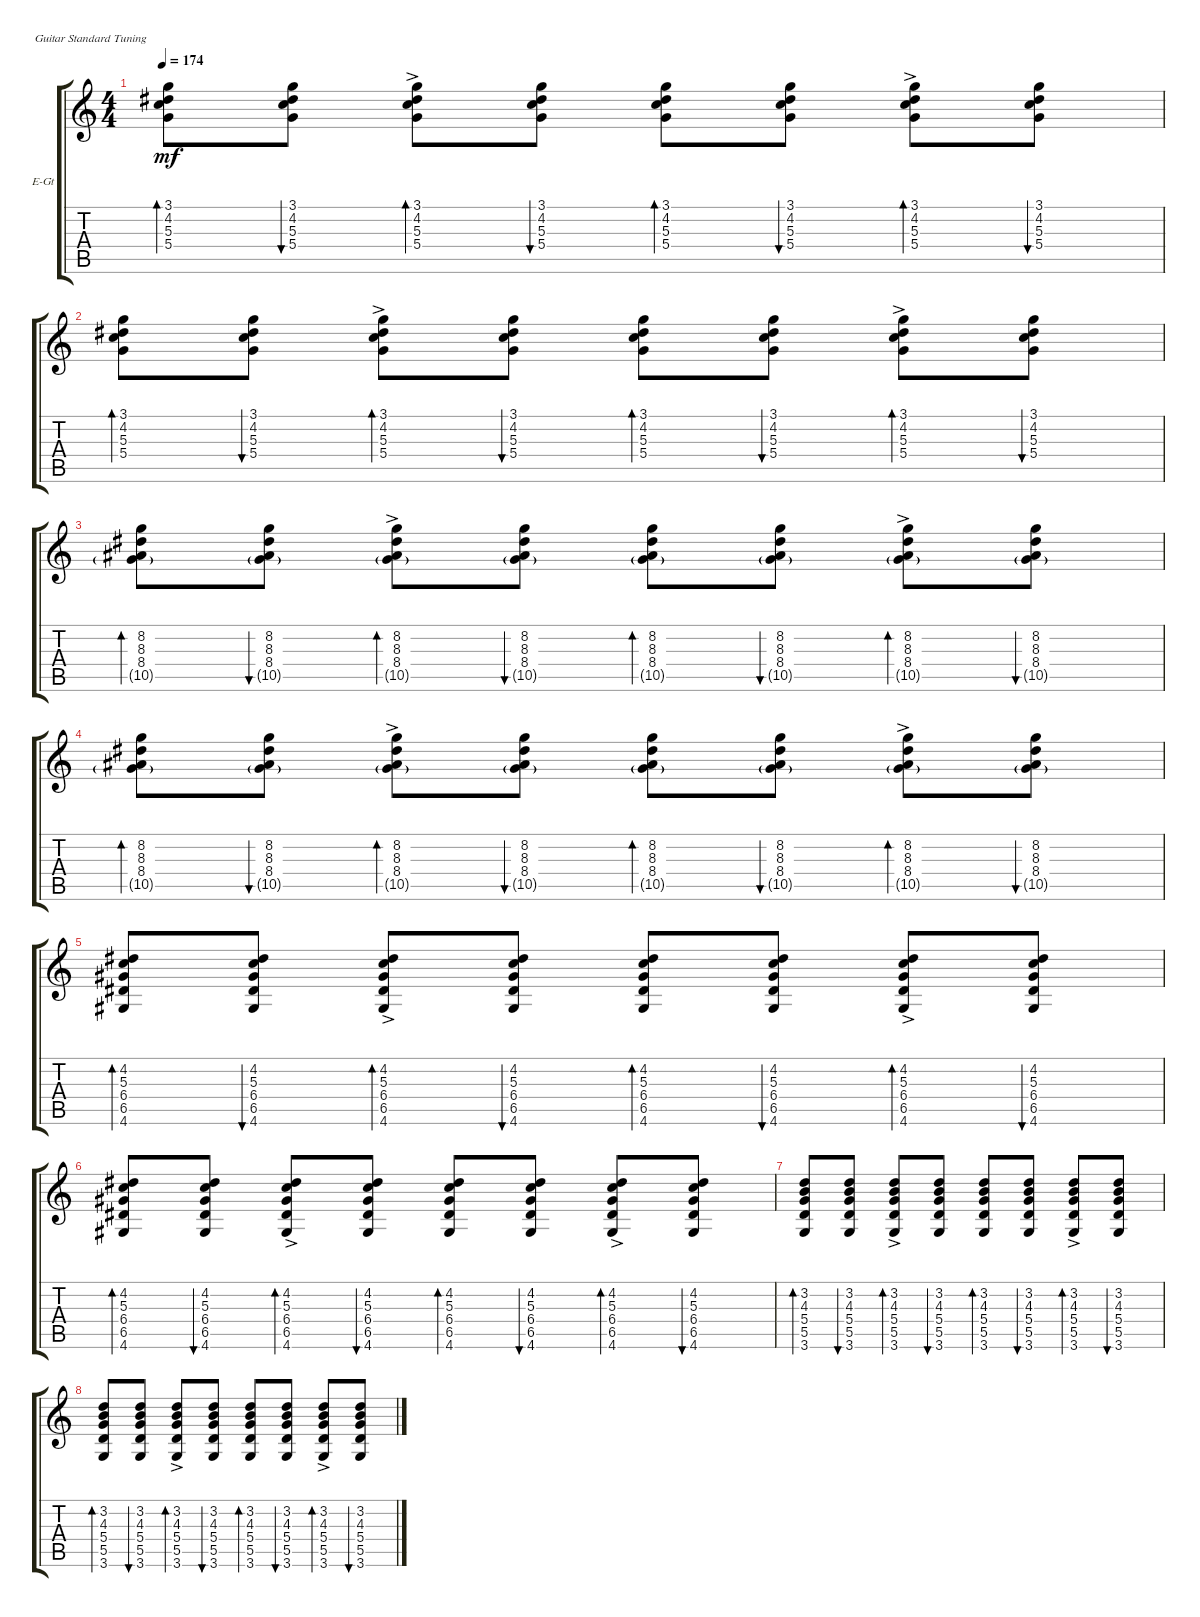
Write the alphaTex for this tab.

\defaultSystemsLayout 4
\bracketExtendMode groupsimilarinstruments
\firstSystemTrackNameOrientation horizontal
\otherSystemsTrackNameOrientation horizontal
\track ("Electric Guitar" "E-Gt") {instrument electricguitarclean}
\staff {score tabs}
\tuning (E4 B3 G3 D3 A2 E2)
\ts (4 4)
\tempo 174
\clef g2
\ks c
(3.1 4.2 5.3 5.4).8{bd 49 lyrics (0 "") lyrics (1 "") lyrics (2 "") lyrics (3 "") lyrics (4 "") dy mf} (3.1 4.2 5.3 5.4).8{bu 48 lyrics (0 "") lyrics (1 "") lyrics (2 "") lyrics (3 "") lyrics (4 "")} (3.1{ac} 4.2{ac} 5.3{ac} 5.4{ac}).8{bd 49 lyrics (0 "") lyrics (1 "") lyrics (2 "") lyrics (3 "") lyrics (4 "")} (3.1 4.2 5.3 5.4).8{bu 48 lyrics (0 "") lyrics (1 "") lyrics (2 "") lyrics (3 "") lyrics (4 "")} (3.1 4.2 5.3 5.4).8{bd 49 lyrics (0 "") lyrics (1 "") lyrics (2 "") lyrics (3 "") lyrics (4 "")} (3.1 4.2 5.3 5.4).8{bu 48 lyrics (0 "") lyrics (1 "") lyrics (2 "") lyrics (3 "") lyrics (4 "")} (3.1{ac} 4.2{ac} 5.3{ac} 5.4{ac}).8{bd 49 lyrics (0 "") lyrics (1 "") lyrics (2 "") lyrics (3 "") lyrics (4 "")} (3.1 4.2 5.3 5.4).8{bu 48 lyrics (0 "") lyrics (1 "") lyrics (2 "") lyrics (3 "") lyrics (4 "")} |
(3.1 4.2 5.3 5.4).8{bd 49 lyrics (0 "") lyrics (1 "") lyrics (2 "") lyrics (3 "") lyrics (4 "")} (3.1 4.2 5.3 5.4).8{bu 48 lyrics (0 "") lyrics (1 "") lyrics (2 "") lyrics (3 "") lyrics (4 "")} (3.1{ac} 4.2{ac} 5.3{ac} 5.4{ac}).8{bd 49 lyrics (0 "") lyrics (1 "") lyrics (2 "") lyrics (3 "") lyrics (4 "")} (3.1 4.2 5.3 5.4).8{bu 48 lyrics (0 "") lyrics (1 "") lyrics (2 "") lyrics (3 "") lyrics (4 "")} (3.1 4.2 5.3 5.4).8{bd 49 lyrics (0 "") lyrics (1 "") lyrics (2 "") lyrics (3 "") lyrics (4 "")} (3.1 4.2 5.3 5.4).8{bu 48 lyrics (0 "") lyrics (1 "") lyrics (2 "") lyrics (3 "") lyrics (4 "")} (3.1{ac} 4.2{ac} 5.3{ac} 5.4{ac}).8{bd 49 lyrics (0 "") lyrics (1 "") lyrics (2 "") lyrics (3 "") lyrics (4 "")} (3.1 4.2 5.3 5.4).8{bu 48 lyrics (0 "") lyrics (1 "") lyrics (2 "") lyrics (3 "") lyrics (4 "")} |
(10.5{g} 8.4 8.3 8.2).8{bd 47 lyrics (0 "") lyrics (1 "") lyrics (2 "") lyrics (3 "") lyrics (4 "")} (10.5{g} 8.4 8.3 8.2).8{bu 46 lyrics (0 "") lyrics (1 "") lyrics (2 "") lyrics (3 "") lyrics (4 "")} (10.5{g} 8.4{ac} 8.3{ac} 8.2{ac}).8{bd 47 lyrics (0 "") lyrics (1 "") lyrics (2 "") lyrics (3 "") lyrics (4 "")} (10.5{g} 8.4 8.3 8.2).8{bu 46 lyrics (0 "") lyrics (1 "") lyrics (2 "") lyrics (3 "") lyrics (4 "")} (10.5{g} 8.4 8.3 8.2).8{bd 47 lyrics (0 "") lyrics (1 "") lyrics (2 "") lyrics (3 "") lyrics (4 "")} (10.5{g} 8.4 8.3 8.2).8{bu 46 lyrics (0 "") lyrics (1 "") lyrics (2 "") lyrics (3 "") lyrics (4 "")} (10.5{g} 8.4{ac} 8.3{ac} 8.2{ac}).8{bd 47 lyrics (0 "") lyrics (1 "") lyrics (2 "") lyrics (3 "") lyrics (4 "")} (10.5{g} 8.4 8.3 8.2).8{bu 46 lyrics (0 "") lyrics (1 "") lyrics (2 "") lyrics (3 "") lyrics (4 "")} |
(10.5{g} 8.4 8.3 8.2).8{bd 47 lyrics (0 "") lyrics (1 "") lyrics (2 "") lyrics (3 "") lyrics (4 "")} (10.5{g} 8.4 8.3 8.2).8{bu 46 lyrics (0 "") lyrics (1 "") lyrics (2 "") lyrics (3 "") lyrics (4 "")} (10.5{g} 8.4{ac} 8.3{ac} 8.2{ac}).8{bd 47 lyrics (0 "") lyrics (1 "") lyrics (2 "") lyrics (3 "") lyrics (4 "")} (10.5{g} 8.4 8.3 8.2).8{bu 46 lyrics (0 "") lyrics (1 "") lyrics (2 "") lyrics (3 "") lyrics (4 "")} (10.5{g} 8.4 8.3 8.2).8{bd 47 lyrics (0 "") lyrics (1 "") lyrics (2 "") lyrics (3 "") lyrics (4 "")} (10.5{g} 8.4 8.3 8.2).8{bu 46 lyrics (0 "") lyrics (1 "") lyrics (2 "") lyrics (3 "") lyrics (4 "")} (10.5{g} 8.4{ac} 8.3{ac} 8.2{ac}).8{bd 47 lyrics (0 "") lyrics (1 "") lyrics (2 "") lyrics (3 "") lyrics (4 "")} (10.5{g} 8.4 8.3 8.2).8{bu 46 lyrics (0 "") lyrics (1 "") lyrics (2 "") lyrics (3 "") lyrics (4 "")} |
(4.2 5.3 6.4 4.6 6.5).8{bd 49 lyrics (0 "") lyrics (1 "") lyrics (2 "") lyrics (3 "") lyrics (4 "")} (4.2 5.3 6.4 6.5 4.6).8{bu 48 lyrics (0 "") lyrics (1 "") lyrics (2 "") lyrics (3 "") lyrics (4 "")} (4.2{ac} 5.3{ac} 6.4{ac} 6.5 4.6).8{bd 49 lyrics (0 "") lyrics (1 "") lyrics (2 "") lyrics (3 "") lyrics (4 "")} (4.2 5.3 6.4 6.5 4.6).8{bu 48 lyrics (0 "") lyrics (1 "") lyrics (2 "") lyrics (3 "") lyrics (4 "")} (4.2 5.3 6.4 4.6 6.5).8{bd 49 lyrics (0 "") lyrics (1 "") lyrics (2 "") lyrics (3 "") lyrics (4 "")} (4.2 5.3 6.4 6.5 4.6).8{bu 48 lyrics (0 "") lyrics (1 "") lyrics (2 "") lyrics (3 "") lyrics (4 "")} (4.2{ac} 5.3{ac} 6.4{ac} 6.5 4.6).8{bd 49 lyrics (0 "") lyrics (1 "") lyrics (2 "") lyrics (3 "") lyrics (4 "")} (4.2 5.3 6.4 6.5 4.6).8{bu 48 lyrics (0 "") lyrics (1 "") lyrics (2 "") lyrics (3 "") lyrics (4 "")} |
(4.2 5.3 6.4 4.6 6.5).8{bd 49 lyrics (0 "") lyrics (1 "") lyrics (2 "") lyrics (3 "") lyrics (4 "")} (4.2 5.3 6.4 6.5 4.6).8{bu 48 lyrics (0 "") lyrics (1 "") lyrics (2 "") lyrics (3 "") lyrics (4 "")} (4.2{ac} 5.3{ac} 6.4{ac} 6.5 4.6).8{bd 49 lyrics (0 "") lyrics (1 "") lyrics (2 "") lyrics (3 "") lyrics (4 "")} (4.2 5.3 6.4 6.5 4.6).8{bu 48 lyrics (0 "") lyrics (1 "") lyrics (2 "") lyrics (3 "") lyrics (4 "")} (4.2 5.3 6.4 4.6 6.5).8{bd 49 lyrics (0 "") lyrics (1 "") lyrics (2 "") lyrics (3 "") lyrics (4 "")} (4.2 5.3 6.4 6.5 4.6).8{bu 48 lyrics (0 "") lyrics (1 "") lyrics (2 "") lyrics (3 "") lyrics (4 "")} (4.2{ac} 5.3{ac} 6.4{ac} 6.5 4.6).8{bd 49 lyrics (0 "") lyrics (1 "") lyrics (2 "") lyrics (3 "") lyrics (4 "")} (4.2 5.3 6.4 6.5 4.6).8{bu 48 lyrics (0 "") lyrics (1 "") lyrics (2 "") lyrics (3 "") lyrics (4 "")} |
(3.2 4.3 5.4 3.6 5.5).8{bd 49 lyrics (0 "") lyrics (1 "") lyrics (2 "") lyrics (3 "") lyrics (4 "")} (3.2 4.3 5.4 5.5 3.6).8{bu 48 lyrics (0 "") lyrics (1 "") lyrics (2 "") lyrics (3 "") lyrics (4 "")} (3.2{ac} 4.3{ac} 5.4{ac} 5.5 3.6).8{bd 49 lyrics (0 "") lyrics (1 "") lyrics (2 "") lyrics (3 "") lyrics (4 "")} (3.2 4.3 5.4 5.5 3.6).8{bu 48 lyrics (0 "") lyrics (1 "") lyrics (2 "") lyrics (3 "") lyrics (4 "")} (3.2 4.3 5.4 3.6 5.5).8{bd 49 lyrics (0 "") lyrics (1 "") lyrics (2 "") lyrics (3 "") lyrics (4 "")} (3.2 4.3 5.4 5.5 3.6).8{bu 48 lyrics (0 "") lyrics (1 "") lyrics (2 "") lyrics (3 "") lyrics (4 "")} (3.2{ac} 4.3{ac} 5.4{ac} 5.5 3.6).8{bd 49 lyrics (0 "") lyrics (1 "") lyrics (2 "") lyrics (3 "") lyrics (4 "")} (3.2 4.3 5.4 5.5 3.6).8{bu 48 lyrics (0 "") lyrics (1 "") lyrics (2 "") lyrics (3 "") lyrics (4 "")} |
(3.2 4.3 5.4 3.6 5.5).8{bd 49 lyrics (0 "") lyrics (1 "") lyrics (2 "") lyrics (3 "") lyrics (4 "")} (3.2 4.3 5.4 5.5 3.6).8{bu 48 lyrics (0 "") lyrics (1 "") lyrics (2 "") lyrics (3 "") lyrics (4 "")} (3.2{ac} 4.3{ac} 5.4{ac} 5.5 3.6).8{bd 49 lyrics (0 "") lyrics (1 "") lyrics (2 "") lyrics (3 "") lyrics (4 "")} (3.2 4.3 5.4 5.5 3.6).8{bu 48 lyrics (0 "") lyrics (1 "") lyrics (2 "") lyrics (3 "") lyrics (4 "")} (3.2 4.3 5.4 3.6 5.5).8{bd 49 lyrics (0 "") lyrics (1 "") lyrics (2 "") lyrics (3 "") lyrics (4 "")} (3.2 4.3 5.4 5.5 3.6).8{bu 48 lyrics (0 "") lyrics (1 "") lyrics (2 "") lyrics (3 "") lyrics (4 "")} (3.2{ac} 4.3{ac} 5.4{ac} 5.5 3.6).8{bd 49 lyrics (0 "") lyrics (1 "") lyrics (2 "") lyrics (3 "") lyrics (4 "")} (3.2 4.3 5.4 5.5 3.6).8{bu 48 lyrics (0 "") lyrics (1 "") lyrics (2 "") lyrics (3 "") lyrics (4 "")}
